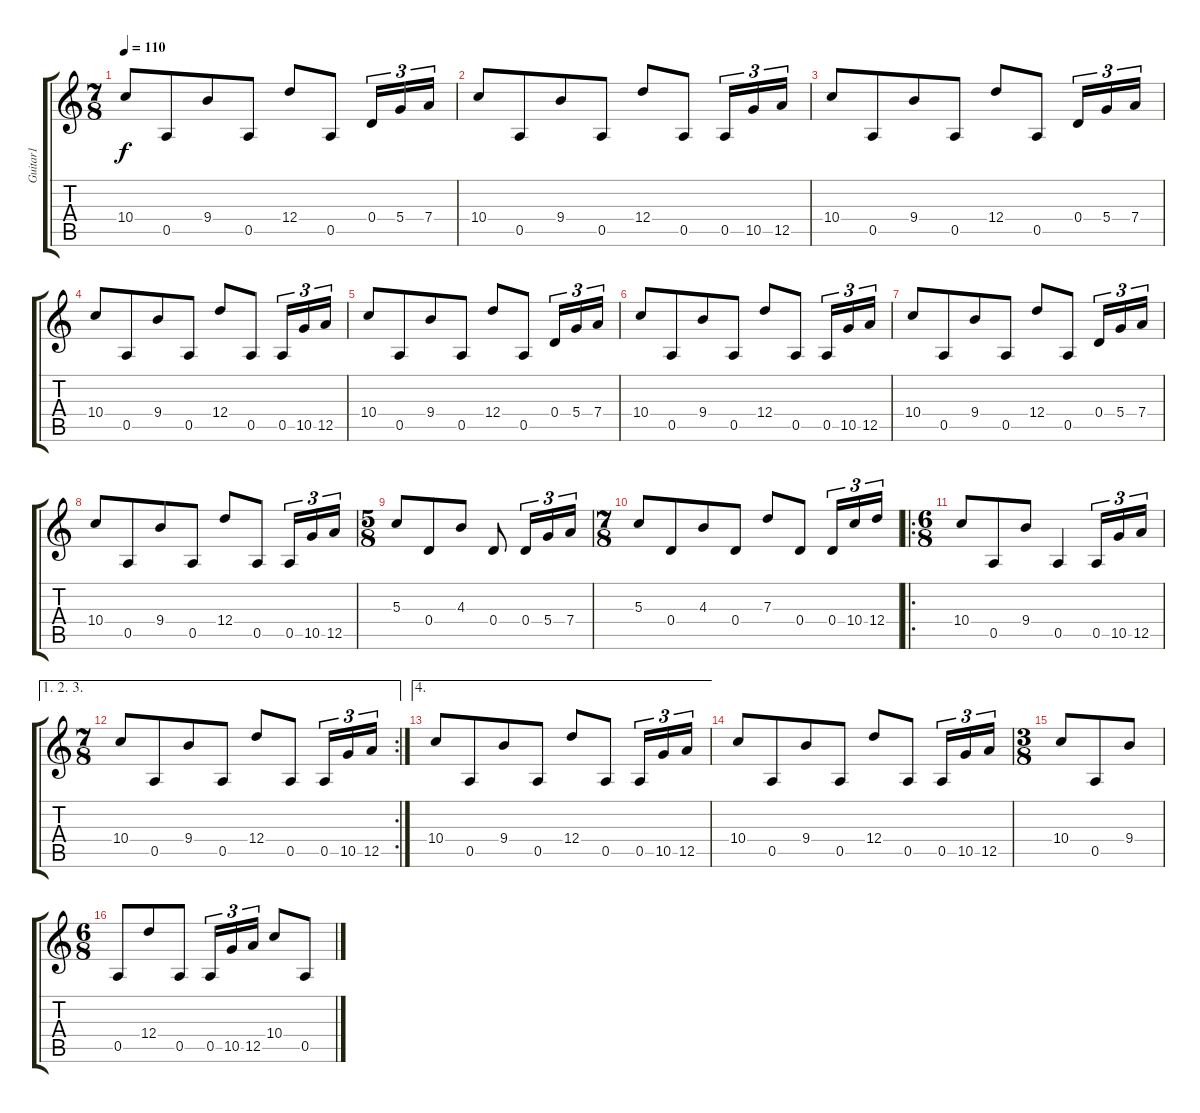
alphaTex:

\track ("Guitar1" "Guitar1") {instrument distortionguitar}
\staff {score tabs}
\tuning (E4 B3 G3 D3 A2 D2) {hide}
\ts (7 8)
\tempo 110
\clef g2
\ks c
10.4.8{dy f} 0.5.8 9.4.8 0.5.8 12.4.8 0.5.8 0.4.16{tu (3 2)} 5.4.16{tu (3 2)} 7.4.16{tu (3 2)} |
10.4.8 0.5.8 9.4.8 0.5.8 12.4.8 0.5.8 0.5.16{tu (3 2)} 10.5.16{tu (3 2)} 12.5.16{tu (3 2)} |
10.4.8 0.5.8 9.4.8 0.5.8 12.4.8 0.5.8 0.4.16{tu (3 2)} 5.4.16{tu (3 2)} 7.4.16{tu (3 2)} |
10.4.8 0.5.8 9.4.8 0.5.8 12.4.8 0.5.8 0.5.16{tu (3 2)} 10.5.16{tu (3 2)} 12.5.16{tu (3 2)} |
10.4.8 0.5.8 9.4.8 0.5.8 12.4.8 0.5.8 0.4.16{tu (3 2)} 5.4.16{tu (3 2)} 7.4.16{tu (3 2)} |
10.4.8 0.5.8 9.4.8 0.5.8 12.4.8 0.5.8 0.5.16{tu (3 2)} 10.5.16{tu (3 2)} 12.5.16{tu (3 2)} |
10.4.8 0.5.8 9.4.8 0.5.8 12.4.8 0.5.8 0.4.16{tu (3 2)} 5.4.16{tu (3 2)} 7.4.16{tu (3 2)} |
10.4.8 0.5.8 9.4.8 0.5.8 12.4.8 0.5.8 0.5.16{tu (3 2)} 10.5.16{tu (3 2)} 12.5.16{tu (3 2)} |
\ts (5 8)
5.3.8 0.4.8 4.3.8 0.4.8 0.4.16{tu (3 2)} 5.4.16{tu (3 2)} 7.4.16{tu (3 2)} |
\ts (7 8)
5.3.8 0.4.8 4.3.8 0.4.8 7.3.8 0.4.8 0.4.16{tu (3 2)} 10.4.16{tu (3 2)} 12.4.16{tu (3 2)} |
\ro
\ts (6 8)
10.4.8 0.5.8 9.4.8 0.5.4 0.5.16{tu (3 2)} 10.5.16{tu (3 2)} 12.5.16{tu (3 2)} |
\ae (1 2 3)
\rc 2
\ts (7 8)
10.4.8 0.5.8 9.4.8 0.5.8 12.4.8 0.5.8 0.5.16{tu (3 2)} 10.5.16{tu (3 2)} 12.5.16{tu (3 2)} |
\ae 4
10.4.8 0.5.8 9.4.8 0.5.8 12.4.8 0.5.8 0.5.16{tu (3 2)} 10.5.16{tu (3 2)} 12.5.16{tu (3 2)} |
10.4.8 0.5.8 9.4.8 0.5.8 12.4.8 0.5.8 0.5.16{tu (3 2)} 10.5.16{tu (3 2)} 12.5.16{tu (3 2)} |
\ts (3 8)
10.4.8 0.5.8 9.4.8 |
\ts (6 8)
0.5.8 12.4.8 0.5.8 0.5.16{tu (3 2)} 10.5.16{tu (3 2)} 12.5.16{tu (3 2)} 10.4.8 0.5.8
